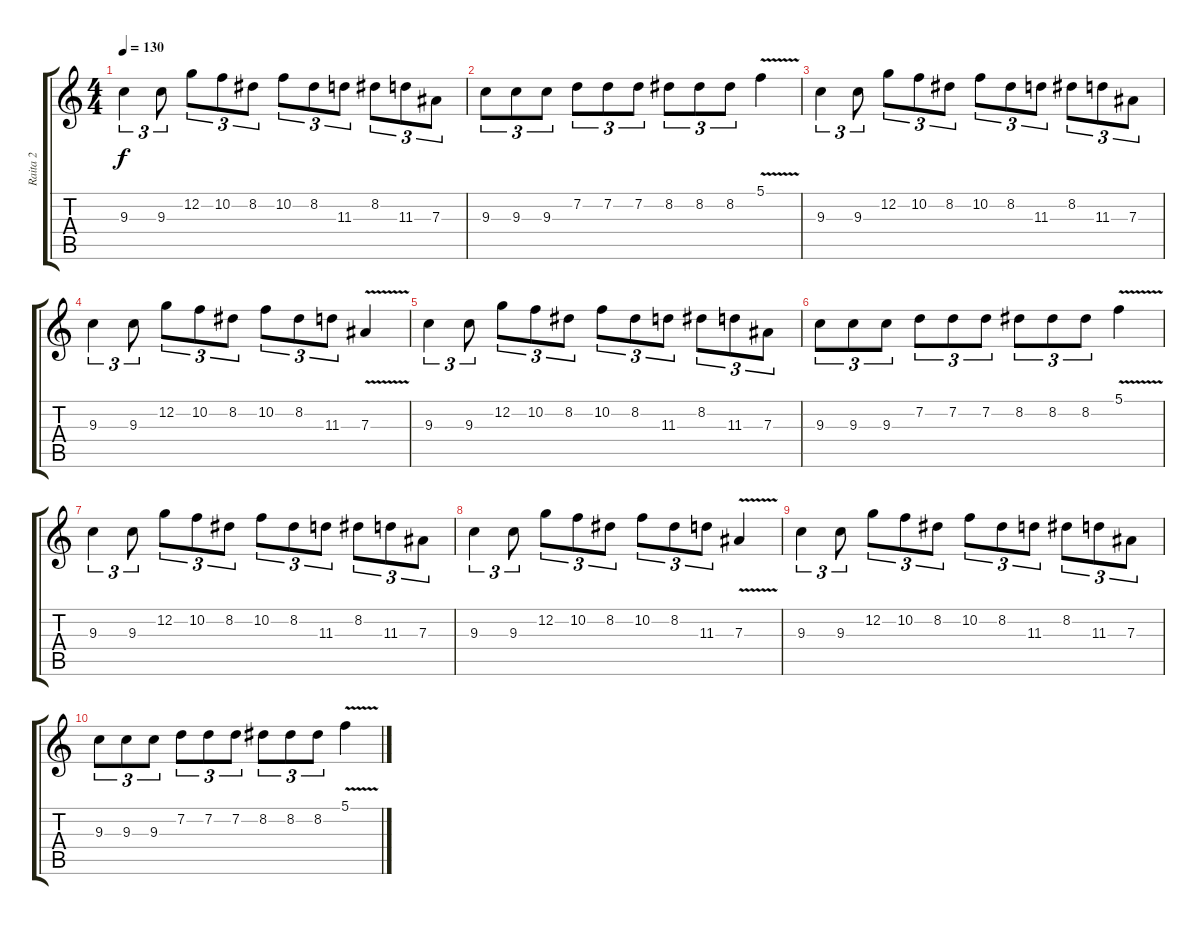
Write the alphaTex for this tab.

\track ("Raita 2" "Raita 2") {instrument distortionguitar}
\staff {score tabs}
\tuning (C4 G3 Eb3 Bb2 F2 C2) {hide}
\ts (4 4)
\tempo 130
\clef g2
\ks c
9.3.4{tu (3 2) dy f} 9.3.8{tu (3 2)} 12.2.8{tu (3 2)} 10.2.8{tu (3 2)} 8.2.8{tu (3 2)} 10.2.8{tu (3 2)} 8.2.8{tu (3 2)} 11.3.8{tu (3 2)} 8.2.8{tu (3 2)} 11.3.8{tu (3 2)} 7.3.8{tu (3 2)} |
9.3.8{tu (3 2)} 9.3.8{tu (3 2)} 9.3.8{tu (3 2)} 7.2.8{tu (3 2)} 7.2.8{tu (3 2)} 7.2.8{tu (3 2)} 8.2.8{tu (3 2)} 8.2.8{tu (3 2)} 8.2.8{tu (3 2)} 5.1{v}.4 |
9.3.4{tu (3 2)} 9.3.8{tu (3 2)} 12.2.8{tu (3 2)} 10.2.8{tu (3 2)} 8.2.8{tu (3 2)} 10.2.8{tu (3 2)} 8.2.8{tu (3 2)} 11.3.8{tu (3 2)} 8.2.8{tu (3 2)} 11.3.8{tu (3 2)} 7.3.8{tu (3 2)} |
9.3.4{tu (3 2)} 9.3.8{tu (3 2)} 12.2.8{tu (3 2)} 10.2.8{tu (3 2)} 8.2.8{tu (3 2)} 10.2.8{tu (3 2)} 8.2.8{tu (3 2)} 11.3.8{tu (3 2)} 7.3{v}.4 |
9.3.4{tu (3 2)} 9.3.8{tu (3 2)} 12.2.8{tu (3 2)} 10.2.8{tu (3 2)} 8.2.8{tu (3 2)} 10.2.8{tu (3 2)} 8.2.8{tu (3 2)} 11.3.8{tu (3 2)} 8.2.8{tu (3 2)} 11.3.8{tu (3 2)} 7.3.8{tu (3 2)} |
9.3.8{tu (3 2)} 9.3.8{tu (3 2)} 9.3.8{tu (3 2)} 7.2.8{tu (3 2)} 7.2.8{tu (3 2)} 7.2.8{tu (3 2)} 8.2.8{tu (3 2)} 8.2.8{tu (3 2)} 8.2.8{tu (3 2)} 5.1{v}.4 |
9.3.4{tu (3 2)} 9.3.8{tu (3 2)} 12.2.8{tu (3 2)} 10.2.8{tu (3 2)} 8.2.8{tu (3 2)} 10.2.8{tu (3 2)} 8.2.8{tu (3 2)} 11.3.8{tu (3 2)} 8.2.8{tu (3 2)} 11.3.8{tu (3 2)} 7.3.8{tu (3 2)} |
9.3.4{tu (3 2)} 9.3.8{tu (3 2)} 12.2.8{tu (3 2)} 10.2.8{tu (3 2)} 8.2.8{tu (3 2)} 10.2.8{tu (3 2)} 8.2.8{tu (3 2)} 11.3.8{tu (3 2)} 7.3{v}.4 |
9.3.4{tu (3 2)} 9.3.8{tu (3 2)} 12.2.8{tu (3 2)} 10.2.8{tu (3 2)} 8.2.8{tu (3 2)} 10.2.8{tu (3 2)} 8.2.8{tu (3 2)} 11.3.8{tu (3 2)} 8.2.8{tu (3 2)} 11.3.8{tu (3 2)} 7.3.8{tu (3 2)} |
9.3.8{tu (3 2)} 9.3.8{tu (3 2)} 9.3.8{tu (3 2)} 7.2.8{tu (3 2)} 7.2.8{tu (3 2)} 7.2.8{tu (3 2)} 8.2.8{tu (3 2)} 8.2.8{tu (3 2)} 8.2.8{tu (3 2)} 5.1{v}.4
